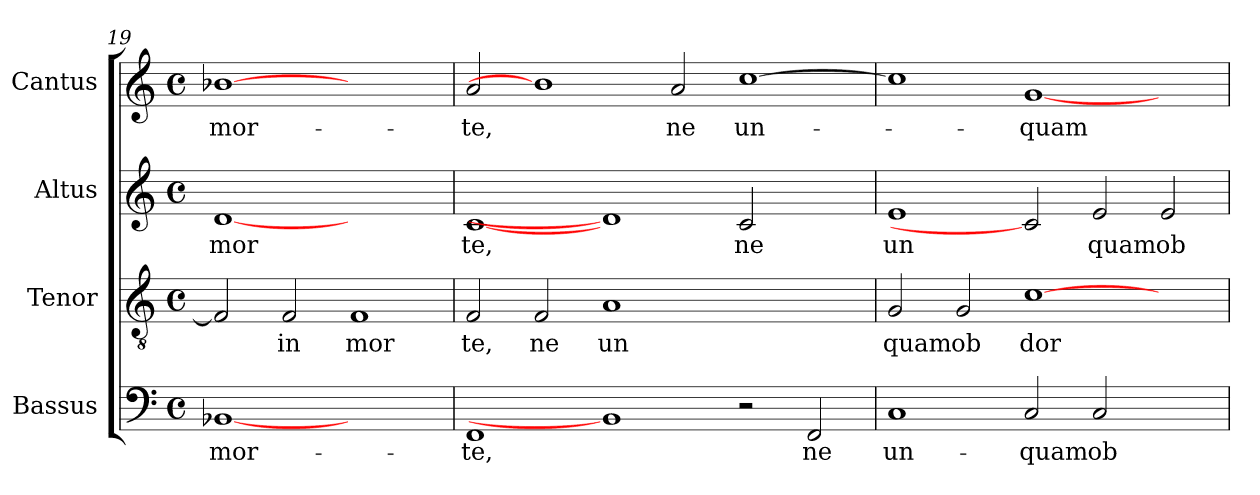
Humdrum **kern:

**kern	**text	**kern	**text	**kern	**text	**kern	**text
*part4	*part4	*part3	*part3	*part2	*part2	*part1	*part1
*staff4	*staff4	*staff3	*staff3	*staff2	*staff2	*staff1	*staff1
*I"Bassus	*	*I"Tenor	*	*I"Altus	*	*I"Cantus	*
*clefF4	*	*clefGv2	*	*clefG2	*	*clefG2	*
*M4/4	*	*M4/4	*	*M4/4	*	*M4/4	*
*met(c)	*	*met(c)	*	*met(c)	*	*met(c)	*
=19	=19	=19	=19	=19	=19	=19	=19
!	!LO:LY:b:cj	!	!	!	!LO:LY:b:cj	!	!LO:LY:b:cj
[1BB-X	mor-	2F/]	.	[1d	mor	[1b-X	mor-
!	!	!	!LO:LY:b:cj	!	!	!	!
.	.	2F/	in	.	.	.	.
!	!	!	!LO:LY:b:cj	!	!	!	!
1ryy	.	1F	mor	1ryy	.	1ryy	.
=20	=20	=20	=20	=20	=20	=20	=20
!	!LO:LY:b:cj	!	!LO:LY:b:cj	!	!LO:LY:b:cj	!	!LO:LY:b:cj
1FF	-te,	2F/	te,	[1c	te,	2a/	-te,
!	!	!	!LO:LY:b:cj	!	!	!	!
.	.	2F/	ne	.	.	1b-]	.
!	!	!	!LO:LY:b:cj	!	!	!	!
1BB-]	.	1A	un	1d]	.	.	.
!	!	!	!	!	!	!	!LO:LY:b:cj
.	.	.	.	.	.	2a/	ne
!	!	!	!	!	!LO:LY:b:cj	!	!LO:LY:b:cj
2r	.	1ryy	.	2c/	ne	[>1cc	un-
!	!LO:LY:b:cj	!	!	!	!	!	!
2FF/	ne	.	.	2ryy	.	.	.
=21	=21	=21	=21	=21	=21	=21	=21
!	!LO:LY:b:cj	!	!LO:LY:b:cj	!	!LO:LY:b:cj	!	!
1C	un-	2G/	quam	1e	un	1cc]	.
!	!	!	!LO:LY:b:cj	!	!	!	!
.	.	2G/	ob	.	.	.	.
!	!LO:LY:b:cj	!	!LO:LY:b:cj	!	!	!	!LO:LY:b
2C/	-quam	[>1c	dor	2c]	.	[<1g	-quam
!	!LO:LY:b:cj	!	!	!	!LO:LY:b:cj	!	!
2C/	ob-	.	.	2e/	quam	.	.
!	!	!	!	!	!LO:LY:b:cj	!	!
2ryy	.	2ryy	.	2e/	ob	2ryy	.
=	=	=	=	=	=	=	=
*-	*-	*-	*-	*-	*-	*-	*-
